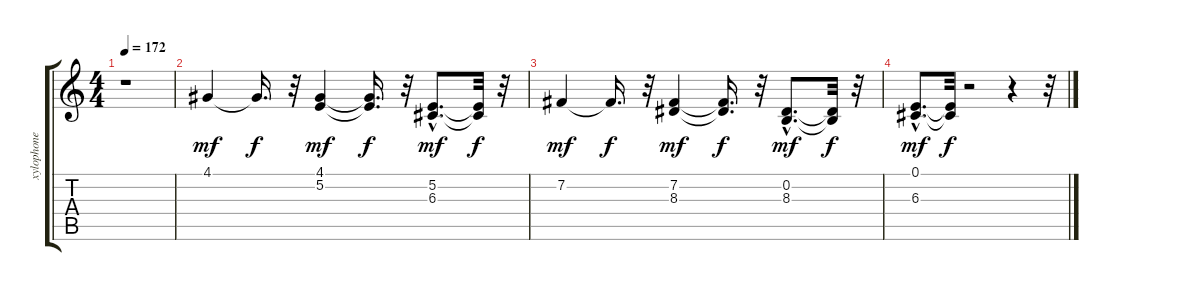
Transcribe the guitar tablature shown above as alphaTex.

\track ("xylophone" "xylophone") {instrument xylophone}
\staff {score tabs}
\tuning (E4 B3 G3 D3 A2 E2) {hide}
\ts (4 4)
\tempo 172
\clef g2
\ks c
r.1{dy mf instrument xylophone} |
4.1.4 4.1{t}.16{d dy f} r.32 (4.1 5.2).4{dy mf} (4.1{t} 5.2{t}).16{d dy f} r.32 (5.2{hac} 6.3{hac}).8{d dy mf} (5.2{t} 6.3{t}).32{dy f} r.32 |
7.2.4{dy mf} 7.2{t}.16{d dy f} r.32 (7.2 8.3).4{dy mf} (7.2{t} 8.3{t}).16{d dy f} r.32 (0.2{hac} 8.3{hac}).8{d dy mf} (0.2{t} 8.3{t}).32{dy f} r.32 |
(0.1{hac} 6.3{hac}).8{d dy mf} (0.1{t} 6.3{t}).32{dy f} r.2 r.4 r.32
